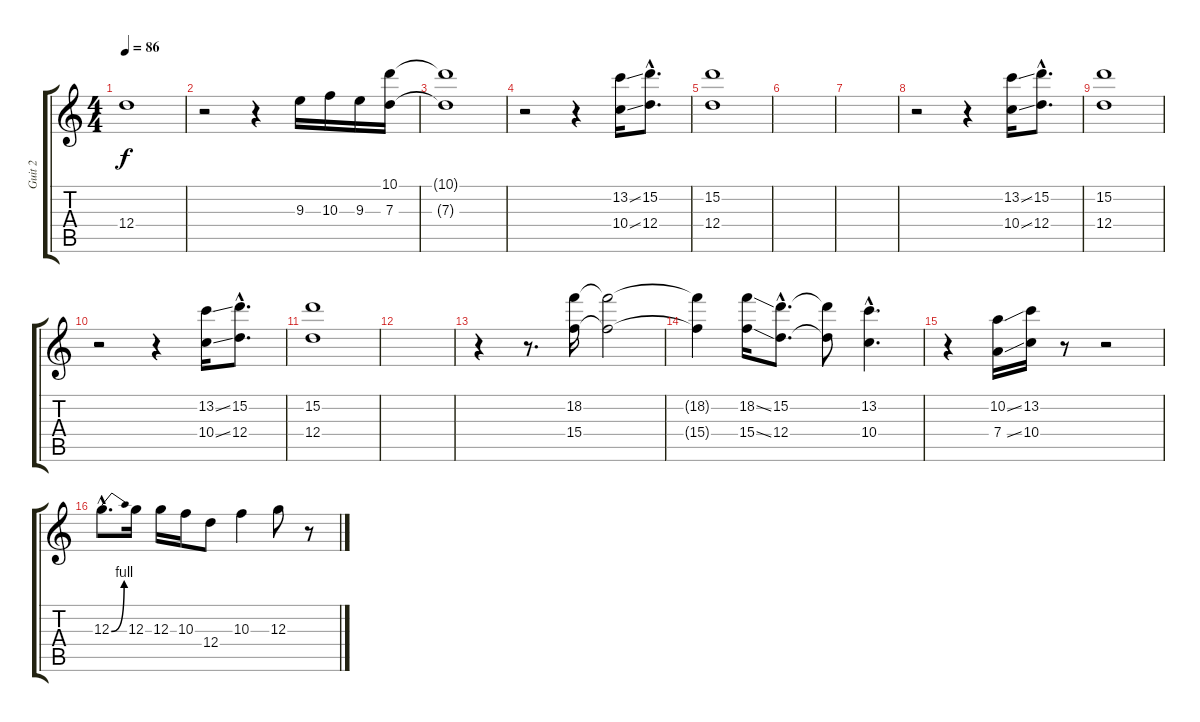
\track ("Guit 2" "Guit 2") {instrument acousticguitarnylon}
\staff {score tabs}
\tuning (E4 B3 G3 D3 A2 E2) {hide}
\ts (4 4)
\tempo 86
\clef g2
\ks c
12.4.1{dy f} |
r.2 r.4 9.3.16 10.3.16 9.3.16 (10.1 7.3).16 |
(10.1{t} 7.3{t}).1 |
r.2 r.4 (13.2{ss} 10.4{ss}).16 (15.2{hac} 12.4{hac}).8{d} |
(15.2 12.4).1 |
|
|
r.2 r.4 (13.2{ss} 10.4{ss}).16 (15.2{hac} 12.4{hac}).8{d} |
(15.2 12.4).1 |
r.2 r.4 (13.2{ss} 10.4{ss}).16 (15.2{hac} 12.4{hac}).8{d} |
(15.2 12.4).1 |
|
r.4 r.8{d} (18.2 15.4).16 (18.2{t} 15.4{t}).2 |
(18.2{t} 15.4{t}).4 (18.2{ss} 15.4{ss}).16 (15.2{hac} 12.4{hac}).8{d} (15.2{t} 12.4{t}).8 (13.2{hac} 10.4{hac}).4{d} |
r.4 (10.2{ss} 7.4{ss}).16 (13.2 10.4).16 r.8 r.2 |
12.3{be (bend 0 0 60 4) hac}.8{d} 12.3.16 12.3.16 10.3.16 12.4.8 10.3.4 12.3.8 r.8
